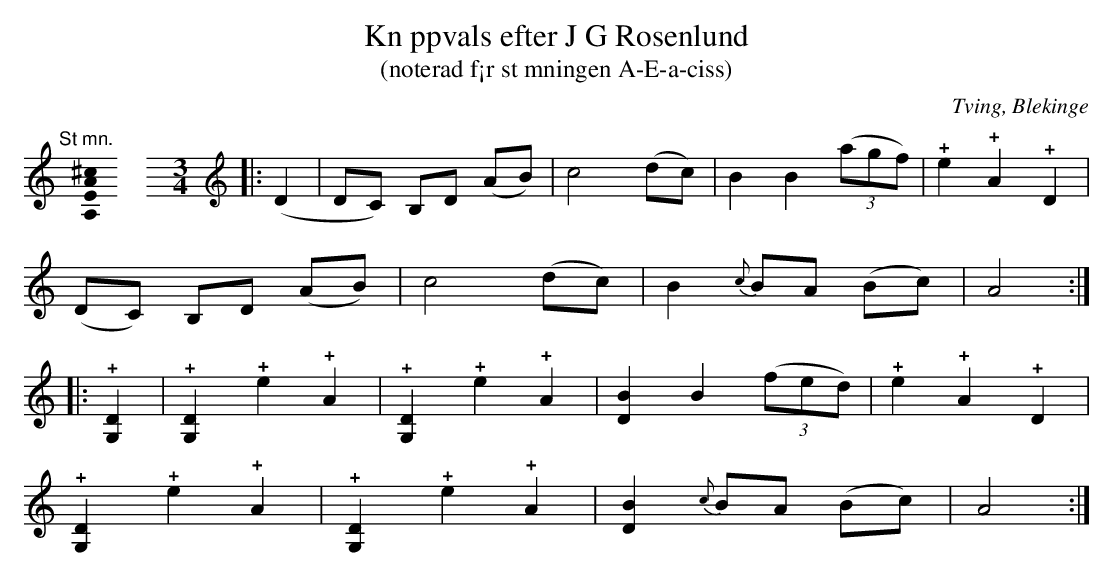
X:1
T:Kn ppvals efter J G Rosenlund
T:(noterad f¡r st mningen A-E-a-ciss)
O:Tving, Blekinge
L:1/4
U:o=+open+
M:none
K:C
"@-20,30 St mn."[A,EA^c]0 \
[M:3/4]\
[K:C clef=treble]\
|: (D | D/C/) B,/D/ (A/B/) | c2 (d/c/) | B B ((3a/g/f/) | !+!e !+!A !+!D |
       (D/C/) B,/D/ (A/B/) | c2 (d/c/) | B {c}B/A/ (B/c/) | A2 :|
|: !+![G,D] | !+![G,D] !+!e !+!A | !+![G,D] !+!e !+!A | [DB] B ((3f/e/d/) | !+!e !+!A !+!D |
   !+![G,D] !+!e !+!A | !+![G,D] !+!e !+!A | [DB] {c}B/A/ (B/c/) | A2 :|
